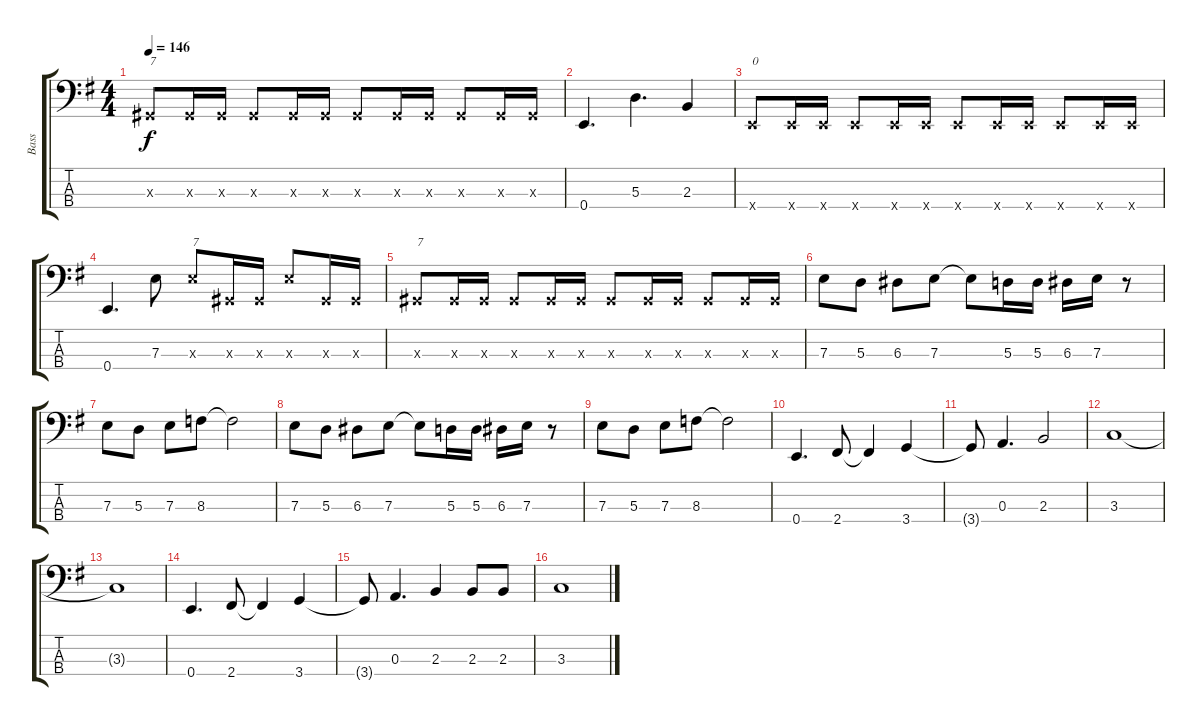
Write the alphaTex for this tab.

\track ("Bass" "Bass") {instrument electricbassfinger}
\staff {score tabs}
\tuning (G2 D2 A1 E1) {hide}
\ts (4 4)
\tempo 146
\clef f4
\ks g
-1.3{x}.8{txt "7" dy f} -1.3{x}.16 -1.3{x}.16 -1.3{x}.8 -1.3{x}.16 -1.3{x}.16 -1.3{x}.8 -1.3{x}.16 -1.3{x}.16 -1.3{x}.8 -1.3{x}.16 -1.3{x}.16 |
0.4.4{d} 5.3.4{d} 2.3.4 |
0.4{x}.8{txt "0"} 0.4{x}.16 0.4{x}.16 0.4{x}.8 0.4{x}.16 0.4{x}.16 0.4{x}.8 0.4{x}.16 0.4{x}.16 0.4{x}.8 0.4{x}.16 0.4{x}.16 |
0.4.4{d} 7.3.8 7.3{x}.8{txt "7"} -1.3{x}.16 -1.3{x}.16 7.3{x}.8 -1.3{x}.16 -1.3{x}.16 |
-1.3{x}.8{txt "7"} -1.3{x}.16 -1.3{x}.16 -1.3{x}.8 -1.3{x}.16 -1.3{x}.16 -1.3{x}.8 -1.3{x}.16 -1.3{x}.16 -1.3{x}.8 -1.3{x}.16 -1.3{x}.16 |
7.3.8 5.3.8 6.3.8 7.3.8 7.3{t}.8 5.3.16 5.3.16 6.3.16 7.3.16 r.8 |
7.3.8 5.3.8 7.3.8 8.3.8 8.3{t}.2 |
7.3.8 5.3.8 6.3.8 7.3.8 7.3{t}.8 5.3.16 5.3.16 6.3.16 7.3.16 r.8 |
7.3.8 5.3.8 7.3.8 8.3.8 8.3{t}.2 |
0.4.4{d} 2.4.8 2.4{t}.4 3.4.4 |
3.4{t}.8 0.3.4{d} 2.3.2 |
3.3.1 |
3.3{t}.1 |
0.4.4{d} 2.4.8 2.4{t}.4 3.4.4 |
3.4{t}.8 0.3.4{d} 2.3.4 2.3.8 2.3.8 |
3.3.1
